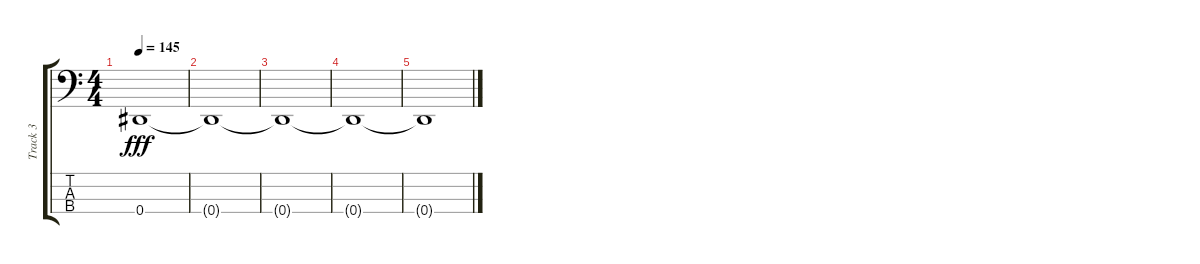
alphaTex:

\track ("Track 3" "Track 3") {instrument electricbassfinger}
\staff {score tabs}
\tuning (Gb2 Db2 Ab1 Eb1) {hide}
\ts (4 4)
\tempo 145
\clef f4
\ks c
0.4{t}.1{dy fff} |
0.4{t}.1{volume 0} |
0.4{t}.1 |
0.4{t}.1 |
0.4{t}.1
